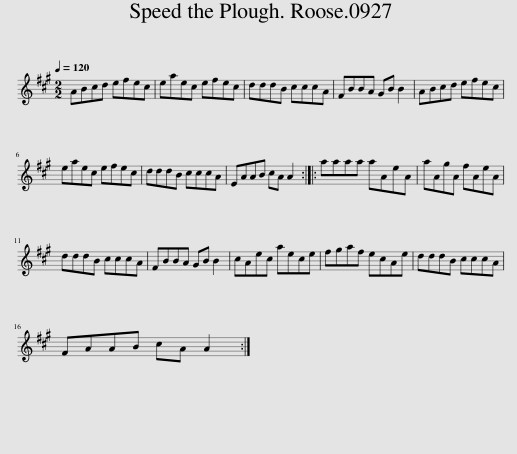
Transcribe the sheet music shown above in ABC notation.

X:1
L:1/8
Q:1/4=120
M:2/2
I:linebreak $
K:A
V:1 treble
V:1
 ABcd efec | eaec efec | dddB cccA | FBBA GB B2 | ABcd efec |$ %5
 eaec efec | dddB cccA | EAAB cA A2 :: aaaa aAeA | aAgA fAeA |$ %10
 dddB cccA | FBBA GB B2 | cAec aece | fgaf ecAe | dddB cccA |$ %15
 FAAB cA A2 :| %16
